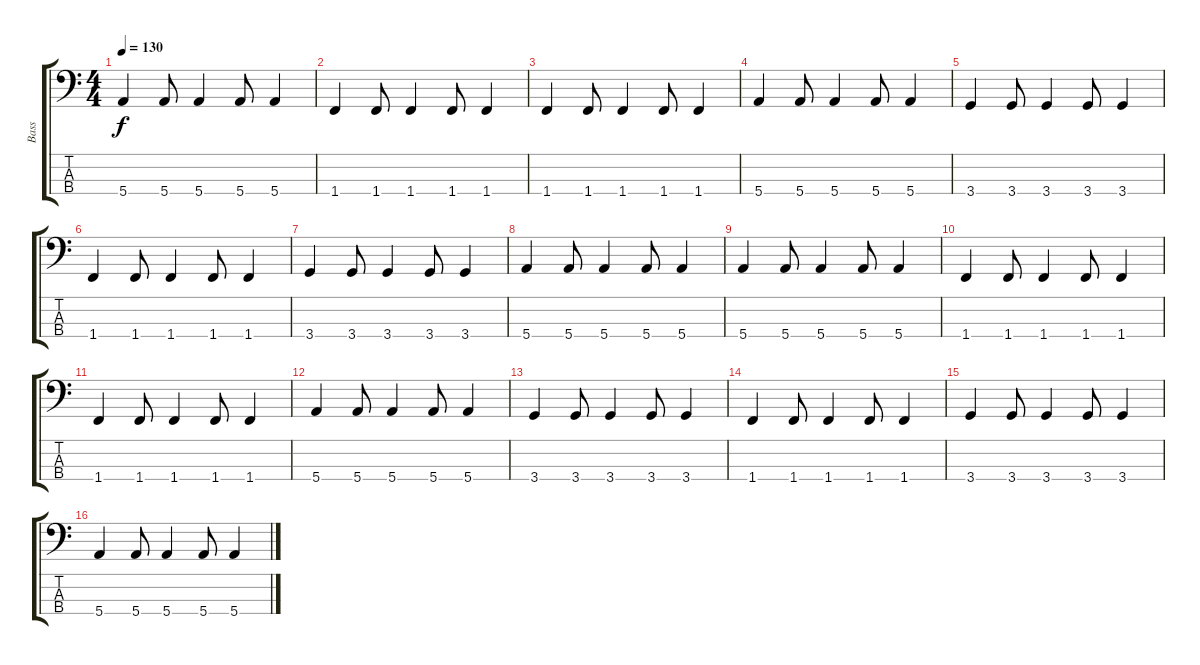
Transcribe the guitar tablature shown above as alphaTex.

\track ("Bass" "Bass") {instrument electricbassfinger}
\staff {score tabs}
\tuning (G2 D2 A1 E1) {hide}
\ts (4 4)
\tempo 130
\clef f4
\ks c
5.4.4{dy f} 5.4.8 5.4.4 5.4.8 5.4.4 |
1.4.4 1.4.8 1.4.4 1.4.8 1.4.4 |
1.4.4 1.4.8 1.4.4 1.4.8 1.4.4 |
5.4.4 5.4.8 5.4.4 5.4.8 5.4.4 |
3.4.4 3.4.8 3.4.4 3.4.8 3.4.4 |
1.4.4 1.4.8 1.4.4 1.4.8 1.4.4 |
3.4.4 3.4.8 3.4.4 3.4.8 3.4.4 |
5.4.4 5.4.8 5.4.4 5.4.8 5.4.4 |
5.4.4 5.4.8 5.4.4 5.4.8 5.4.4 |
1.4.4 1.4.8 1.4.4 1.4.8 1.4.4 |
1.4.4 1.4.8 1.4.4 1.4.8 1.4.4 |
5.4.4 5.4.8 5.4.4 5.4.8 5.4.4 |
3.4.4 3.4.8 3.4.4 3.4.8 3.4.4 |
1.4.4 1.4.8 1.4.4 1.4.8 1.4.4 |
3.4.4 3.4.8 3.4.4 3.4.8 3.4.4 |
5.4.4 5.4.8 5.4.4 5.4.8 5.4.4
